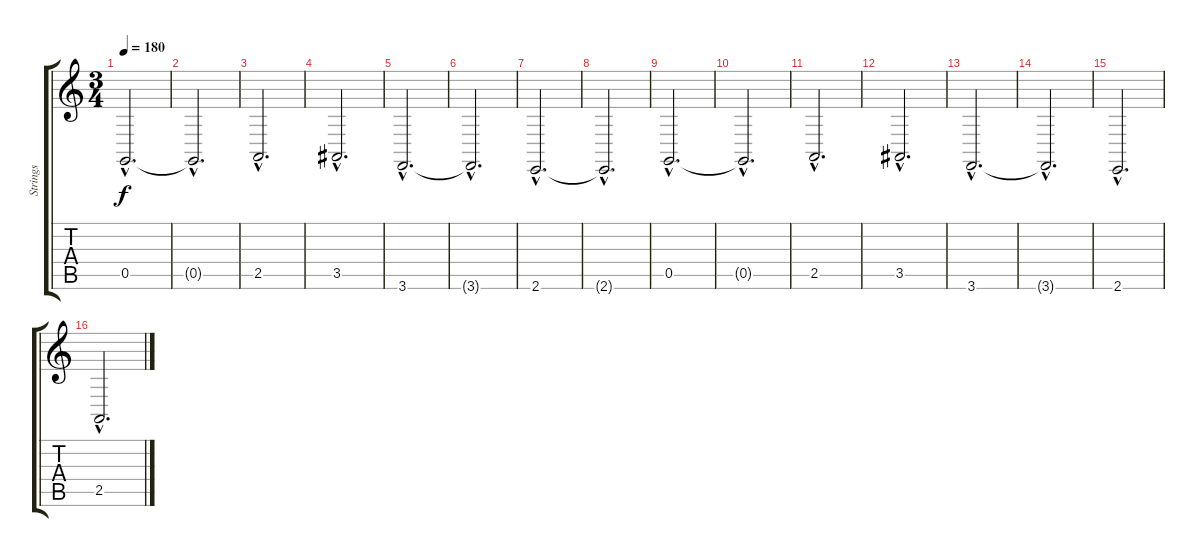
\track ("Strings" "Strings") {instrument stringensemble1}
\staff {score tabs}
\tuning (D4 A3 F3 C3 G2 D2) {hide}
\ts (3 4)
\tempo 180
\clef g2
\ks c
0.5{hac}.2{d dy f} |
0.5{hac t}.2{d} |
2.5{hac}.2{d} |
3.5{hac}.2{d} |
3.6{hac}.2{d} |
3.6{hac t}.2{d} |
2.6{hac}.2{d} |
2.6{hac t}.2{d} |
0.5{hac}.2{d} |
0.5{hac t}.2{d} |
2.5{hac}.2{d} |
3.5{hac}.2{d} |
3.6{hac}.2{d} |
3.6{hac t}.2{d} |
2.6{hac}.2{d} |
2.5{hac}.2{d}
